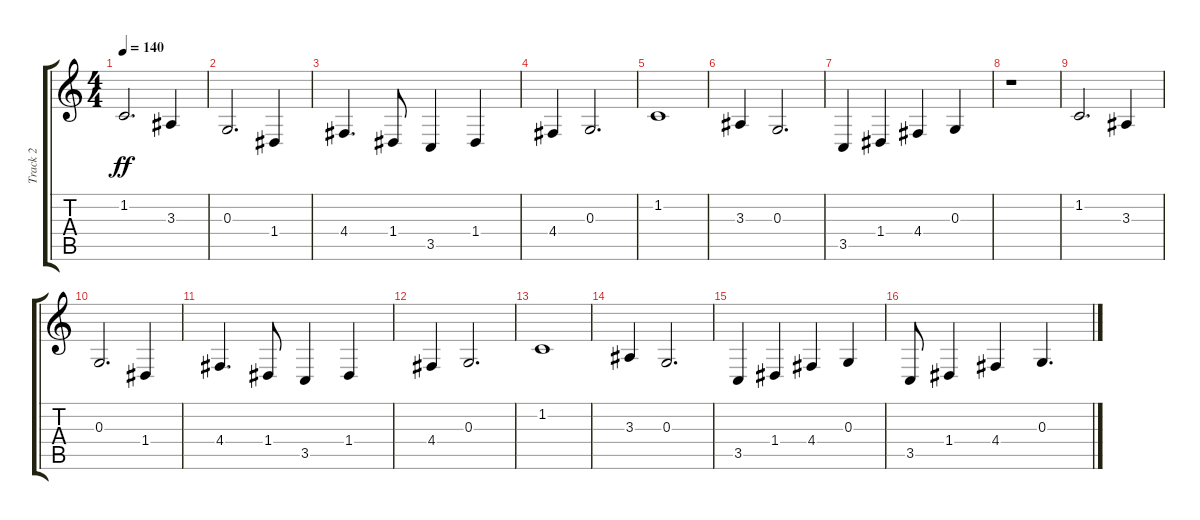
\track ("Track 2" "Track 2") {instrument pad6metallic}
\staff {score tabs}
\tuning (E4 B3 G3 D3 A2 E2) {hide}
\ts (4 4)
\tempo 140
\clef g2
\ks c
1.2.2{d dy ff} 3.3.4 |
0.3.2{d} 1.4.4 |
4.4.4{d} 1.4.8 3.5.4 1.4.4 |
4.4.4 0.3.2{d} |
1.2.1 |
3.3.4 0.3.2{d} |
3.5.4 1.4.4 4.4.4 0.3.4 |
r.1 |
1.2.2{d} 3.3.4 |
0.3.2{d} 1.4.4 |
4.4.4{d} 1.4.8 3.5.4 1.4.4 |
4.4.4 0.3.2{d} |
1.2.1 |
3.3.4 0.3.2{d} |
3.5.4 1.4.4 4.4.4 0.3.4 |
3.5.8 1.4.4 4.4.4 0.3.4{d}
